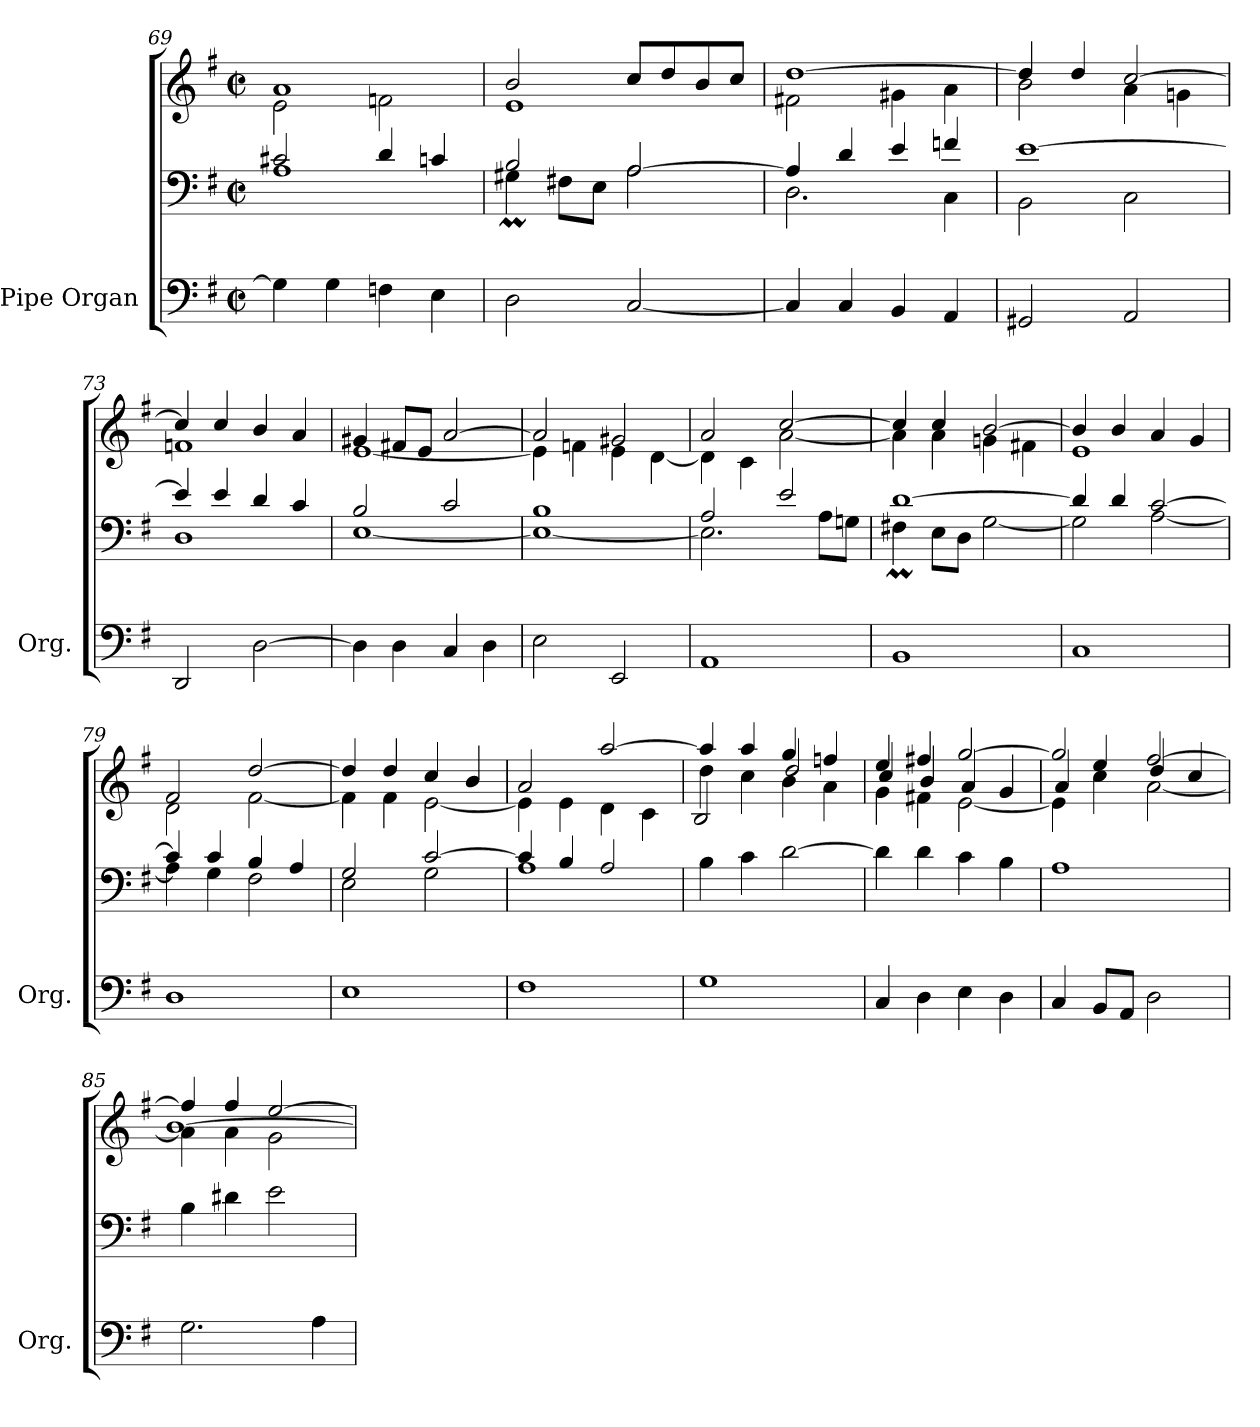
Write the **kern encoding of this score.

**kern	**kern	**kern
*part1	*part1	*part1
*staff3	*staff2	*staff1
*I"Pipe Organ	*	*
*I'Org.	*	*
*clefF4	*clefF4	*clefG2
*k[f#]	*k[f#]	*k[f#]
*M2/2	*M2/2	*M2/2
*met(c|)	*met(c|)	*met(c|)
=69	=69	=69
*	*^	*^
4G\]	2c#X/	1A	1a	2e\
4G\	.	.	.	.
4Fn\	4d/	.	.	2fn\
4E\	4cn/	.	.	.
=70	=70	=70	=70	=70
2D\	2B/	4G#Xm\	2b/	1e
.	.	8F#X\L	.	.
.	.	8E\J	.	.
[2C/	[2A/	2A\	8cc/L	.
.	.	.	8dd/	.
.	.	.	8b/	.
.	.	.	8cc/J	.
=71	=71	=71	=71	=71
4C/]	4A/]	2.D\	[1dd	2f#X\
4C/	4d/	.	.	.
4BB/	4e/	.	.	4g#X\
4AA/	4fn/	4C\	.	4a\
!!LO:LB:g=z	!!
=72	=72	=72	=72	=72
2GG#X/	[1e	2BB\	4dd/]	2b\
.	.	.	4dd/	.
2AA/	.	2C\	[2cc/	4a\
.	.	.	.	4gn\
=73	=73	=73	=73	=73
2DD/	4e/]	1D	4cc/]	1fn
.	4e/	.	4cc/	.
[2D\	4d/	.	4b/	.
.	4c/	.	4a/	.
=74	=74	=74	=74	=74
4D\]	2B/	[1E	4g#X/	[1e
4D\	.	.	8f#X/L	.
.	.	.	8e/J	.
4C/	2c/	.	[2a/	.
4D\	.	.	.	.
=75	=75	=75	=75	=75
2E\	1B	1E_	2a/]	4e\]
.	.	.	.	4fn\
2EE/	.	.	2g#X/	4e\
.	.	.	.	[4d\
=76	=76	=76	=76	=76
1AA	2A/	2.E\]	2a/	4d\]
.	.	.	.	4c\
.	2e/	.	[2cc/	[2a\
.	.	8A\L	.	.
.	.	8Gn\J	.	.
=77	=77	=77	=77	=77
1BB	[1d	4F#Xm\	4cc/]	4a\]
.	.	8E\L	4cc/	4a\
.	.	8D\J	.	.
.	.	[2G\	[2b/	4gn\
.	.	.	.	4f#X\
!!LO:LB:g=z	!!
=78	=78	=78	=78	=78
1C	4d/]	2G\]	4b/]	1e
.	4d/	.	4b/	.
.	[2c/	[2A\	4a/	.
.	.	.	4g/	.
=79	=79	=79	=79	=79
1D	4c/]	4A\]	2f#/	2d\
.	4c/	4G\	.	.
.	4B/	2F#\	[2dd/	[2f#\
.	4A/	.	.	.
=80	=80	=80	=80	=80
1E	2G/	2E\	4dd/]	4f#\]
.	.	.	4dd/	4f#\
.	[2c/	2G\	4cc/	[2e\
.	.	.	4b/	.
=81	=81	=81	=81	=81
1F#	4c/]	1A	2a/	4e\]
.	4B/	.	.	4e\
.	2A/	.	[2aa/	4d\
.	.	.	.	4c\
*	*v	*v	*	*
=82	=82	=82	=82
*	*	*	*^
1G	4B\	4aa/]	4dd\	2B/
.	4c\	4aa/	4cc\	.
.	[2d\	4gg/	4b\	2dd/
.	.	4ffn/	4a\	.
=83	=83	=83	=83	=83
4C/	4d\]	4ee/	4g\	4cc/
4D\	4d\	4ff#X/	4f#X\	4b/
4E\	4c\	[2gg/	[2e\	4a/
4D\	4B\	.	.	4g/
=84	=84	=84	=84	=84
4C/	1A	2gg/]	4e\]	4a/
8BB/L	.	.	4cc\	4ee/
8AA/J	.	.	.	.
2D\	.	[2ff#/	[2a\	4dd/
.	.	.	.	4cc/
!!LO:LB:g=z	!!	!!
=85	=85	=85	=85	=85
2.G\	4B\	4ff#/]	4a\]	[1b
.	4d#X\	4ff#/	4a\	.
.	2e\	[2ee/	2g\	.
4A\	.	.	.	.
*	*	*v	*v	*v
=	=	=
*-	*-	*-
